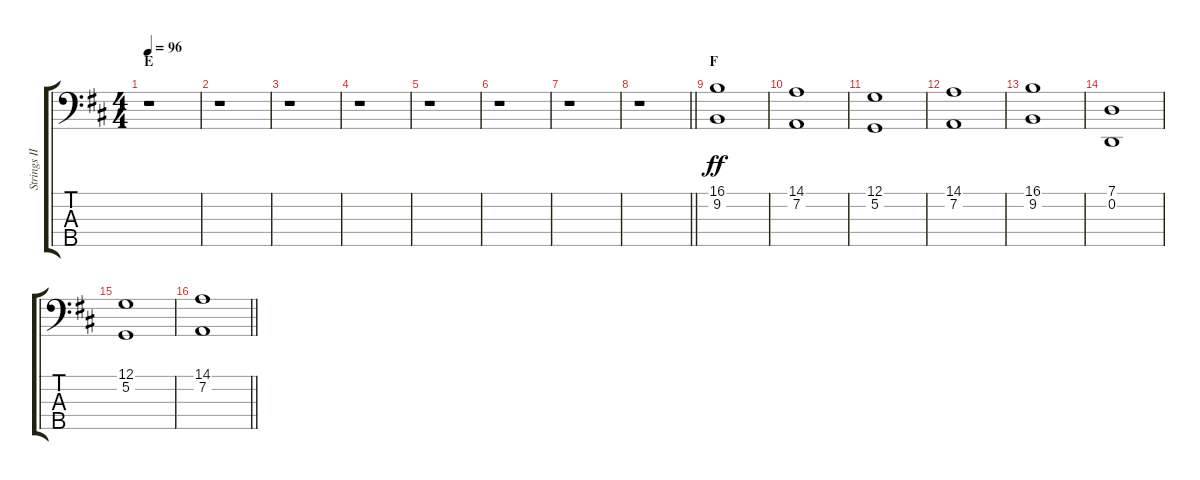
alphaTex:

\track ("Strings II" "Strings II") {instrument stringensemble1}
\staff {score tabs}
\tuning (G2 D2 A1 E1 B0) {hide}
\ts (4 4)
\section ("" "E")
\tempo 96
\clef f4
\ks d
r.1{dy ff} |
r.1 |
r.1 |
r.1 |
r.1 |
r.1 |
r.1 |
\barLineRight lightlight
r.1 |
\section ("" "F")
(16.1 9.2).1 |
(14.1 7.2).1 |
(12.1 5.2).1 |
(14.1 7.2).1 |
(16.1 9.2).1 |
(7.1 0.2).1 |
(12.1 5.2).1 |
\barLineRight lightlight
(14.1 7.2).1
